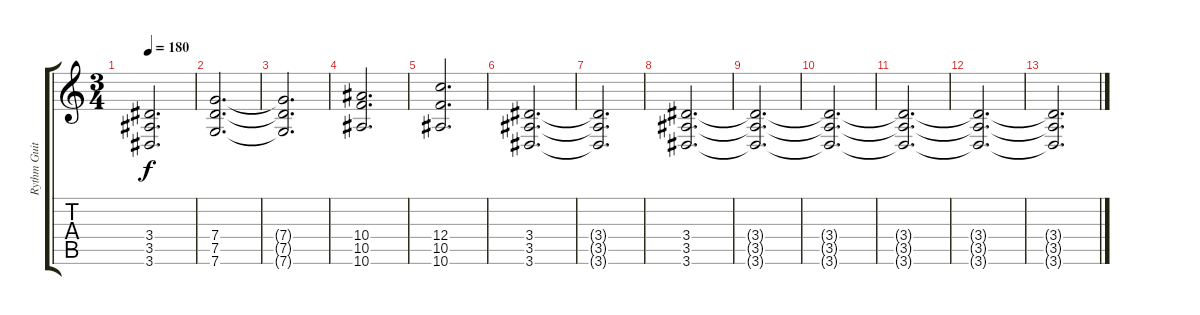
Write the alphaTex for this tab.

\track ("Rythm Guitar" "Rythm Guit") {instrument distortionguitar}
\staff {score tabs}
\tuning (D4 A3 F3 C3 G2 C2) {hide}
\ts (3 4)
\tempo 180
\clef g2
\ks c
(3.4{t} 3.5{t} 3.6{t}).2{d dy f} |
(7.4 7.5 7.6).2{d} |
(7.4{t} 7.5{t} 7.6{t}).2{d} |
(10.4 10.5 10.6).2{d} |
(12.4 10.5 10.6).2{d} |
(3.4 3.5 3.6).2{d} |
(3.4{t} 3.5{t} 3.6{t}).2{d} |
(3.4 3.5 3.6).2{d} |
(3.4{t} 3.5{t} 3.6{t}).2{d} |
(3.4{t} 3.5{t} 3.6{t}).2{d} |
(3.4{t} 3.5{t} 3.6{t}).2{d} |
(3.4{t} 3.5{t} 3.6{t}).2{d} |
(3.4{t} 3.5{t} 3.6{t}).2{d}
